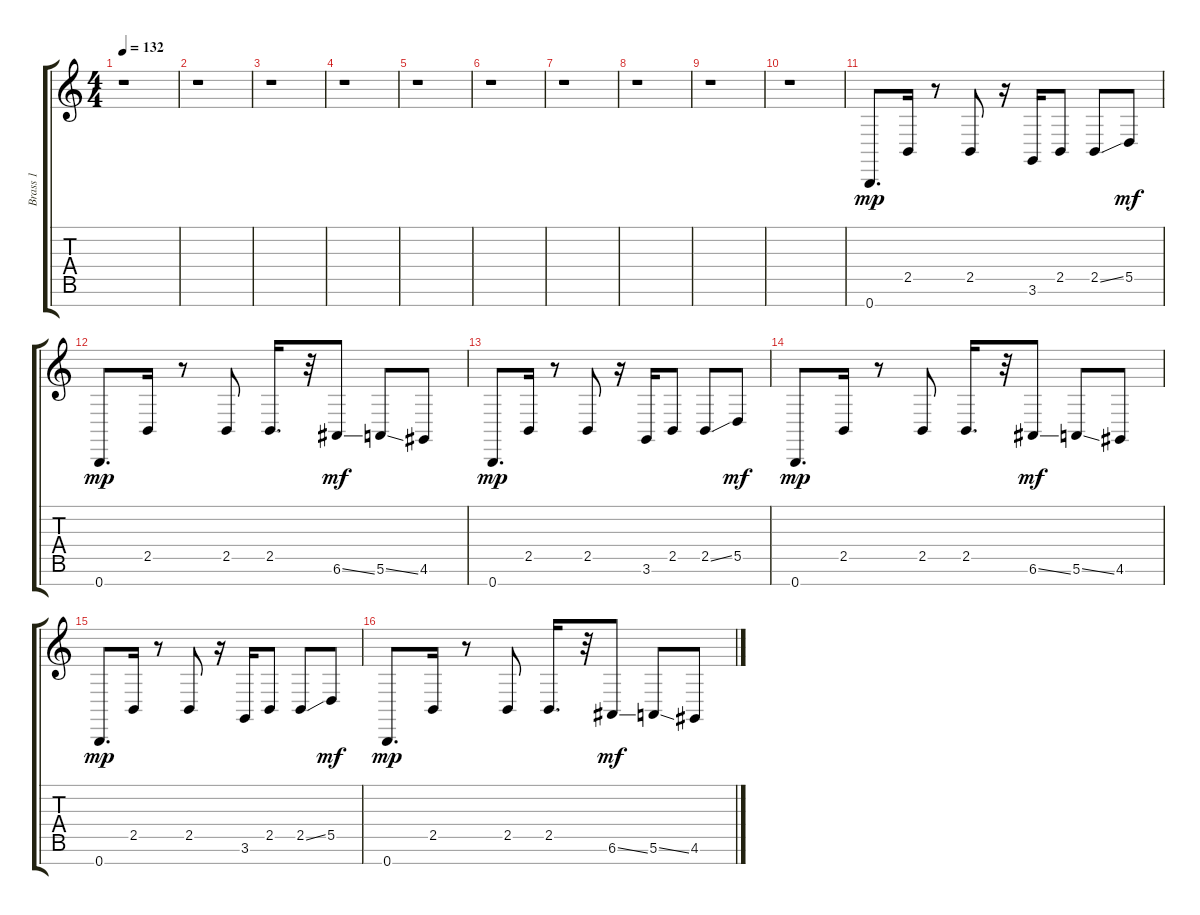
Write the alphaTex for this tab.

\track ("Brass 1" "Brass 1") {instrument synthbrass1}
\staff {score tabs}
\tuning (E4 B3 G3 D3 A2 E2 B1) {hide}
\ts (4 4)
\tempo 132
\clef g2
\ks c
r.1{dy mf} |
r.1 |
r.1 |
r.1 |
r.1 |
r.1 |
r.1 |
r.1 |
r.1 |
r.1 |
0.7.8{d dy mp} 2.5.16 r.8 2.5.8 r.16 3.6.16 2.5.8 2.5{ss}.8 5.5.8{dy mf} |
0.7.8{d dy mp} 2.5.16 r.8 2.5.8 2.5.16{d} r.32 6.6{ss}.8{dy mf} 5.6{ss}.8 4.6.8 |
0.7.8{d dy mp} 2.5.16 r.8 2.5.8 r.16 3.6.16 2.5.8 2.5{ss}.8 5.5.8{dy mf} |
0.7.8{d dy mp} 2.5.16 r.8 2.5.8 2.5.16{d} r.32 6.6{ss}.8{dy mf} 5.6{ss}.8 4.6.8 |
0.7.8{d dy mp} 2.5.16 r.8 2.5.8 r.16 3.6.16 2.5.8 2.5{ss}.8 5.5.8{dy mf} |
0.7.8{d dy mp} 2.5.16 r.8 2.5.8 2.5.16{d} r.32 6.6{ss}.8{dy mf} 5.6{ss}.8 4.6.8
